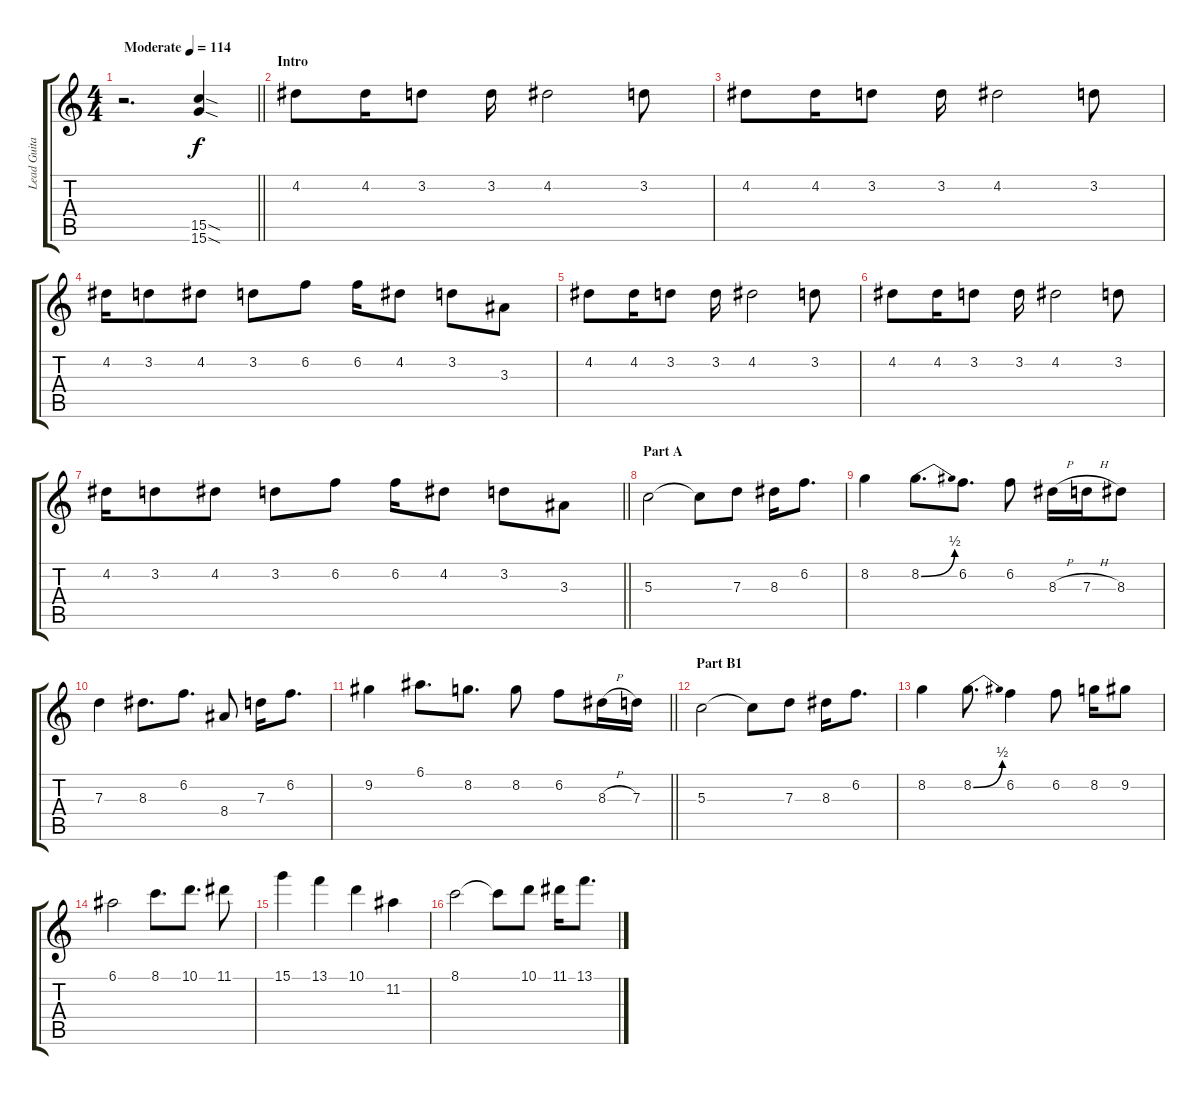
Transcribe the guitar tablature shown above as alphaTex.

\track ("Lead Guitar" "Lead Guita") {instrument distortionguitar}
\staff {score tabs}
\tuning (E4 B3 G3 D3 A2 E2) {hide}
\ts (4 4)
\tempo (114 "Moderate")
\clef g2
\barLineRight lightlight
\ks c
r.2{d dy f instrument distortionguitar} (15.5{sod} 15.6{sod}).4 |
\section ("" "Intro")
4.2.8 4.2.16 3.2.8 3.2.16 4.2.2 3.2.8 |
4.2.8 4.2.16 3.2.8 3.2.16 4.2.2 3.2.8 |
4.2.16 3.2.8 4.2.8 3.2.8 6.2.8 6.2.16 4.2.8 3.2.8 3.3.8 |
4.2.8 4.2.16 3.2.8 3.2.16 4.2.2 3.2.8 |
4.2.8 4.2.16 3.2.8 3.2.16 4.2.2 3.2.8 |
\barLineRight lightlight
4.2.16 3.2.8 4.2.8 3.2.8 6.2.8 6.2.16 4.2.8 3.2.8 3.3.8 |
\section ("" "Part A")
5.3.2 5.3{t}.8 7.3.8 8.3.16 6.2.8{d} |
8.2.4 8.2{be (bend 0 0 60 2)}.8{d} 6.2.8{d} 6.2.8 8.3{h}.16 7.3{h}.16 8.3.8 |
7.3.4 8.3.8{d} 6.2.8{d} 8.4.8 7.3.16 6.2.8{d} |
\barLineRight lightlight
9.2.4 6.1.8{d} 8.2.8{d} 8.2.8 6.2.8 8.3{h}.16 7.3.16 |
\section ("" "Part B1")
5.3.2 5.3{t}.8 7.3.8 8.3.16 6.2.8{d} |
8.2.4 8.2{be (bend 0 0 60 2)}.8{d} 6.2.4 6.2.8 8.2.16 9.2.8 |
6.1.2 8.1.8{d} 10.1.8{d} 11.1.8 |
15.1.4 13.1.4 10.1.4 11.2.4 |
8.1.2 8.1{t}.8 10.1.8 11.1.16 13.1.8{d}
